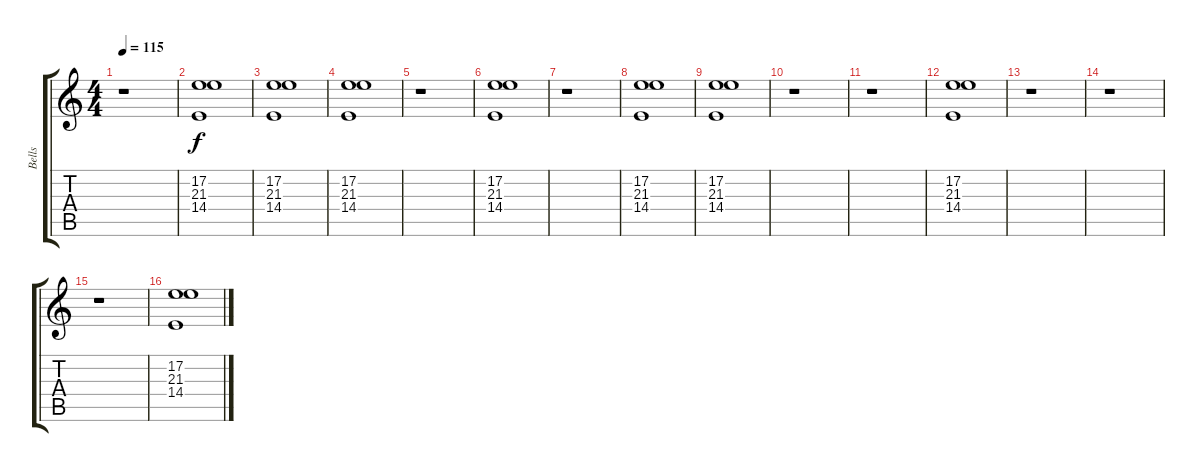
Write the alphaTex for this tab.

\track ("Bells" "Bells") {instrument tubularbells}
\staff {score tabs}
\tuning (E4 B3 G3 D3 A2 E2) {hide}
\ts (4 4)
\tempo 115
\clef g2
\ks c
r.1{dy f} |
(17.2 21.3 14.4).1 |
(17.2 21.3 14.4).1 |
(17.2 21.3 14.4).1 |
r.1 |
(17.2 21.3 14.4).1 |
r.1 |
(17.2 21.3 14.4).1 |
(17.2 21.3 14.4).1 |
r.1 |
r.1 |
(17.2 21.3 14.4).1 |
r.1 |
r.1 |
r.1 |
(17.2 21.3 14.4).1
